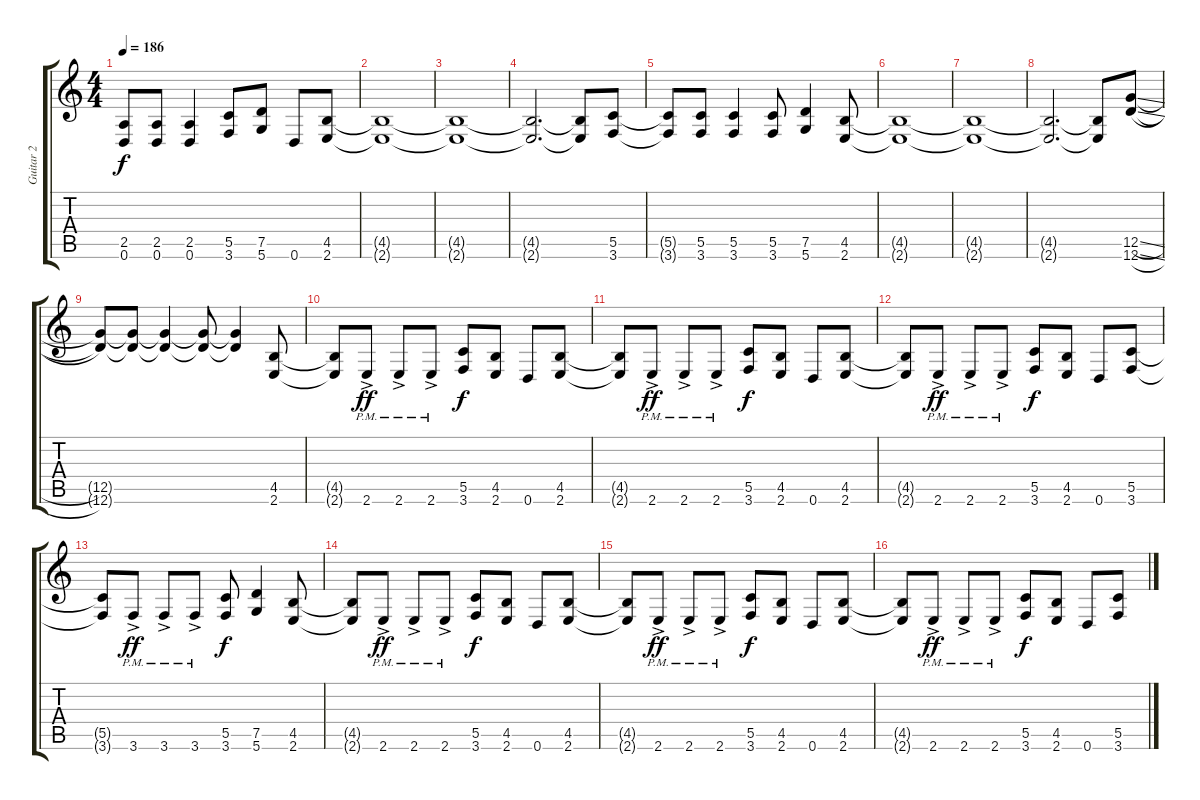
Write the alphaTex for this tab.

\track ("Guitar 2" "Guitar 2") {instrument distortionguitar}
\staff {score tabs}
\tuning (D4 A3 F3 C3 G2 D2) {hide}
\ts (4 4)
\tempo 186
\clef g2
\ks c
(2.5{t} 0.6{t}).8{dy f} (2.5 0.6).8 (2.5 0.6).4 (5.5 3.6).8 (7.5 5.6).8 0.6.8 (4.5 2.6).8 |
(4.5{t} 2.6{t}).1 |
(4.5{t} 2.6{t}).1 |
(4.5{t} 2.6{t}).2{d} (4.5{t} 2.6{t}).8 (5.5 3.6).8 |
(5.5{t} 3.6{t}).8 (5.5 3.6).8 (5.5 3.6).4 (5.5 3.6).8 (7.5 5.6).4 (4.5 2.6).8 |
(4.5{t} 2.6{t}).1 |
(4.5{t} 2.6{t}).1 |
(4.5{t} 2.6{t}).2{d} (4.5{t} 2.6{t}).8 (12.5{sl} 12.6{sl}).8 |
(12.5{t} 12.6{t}).8 (12.5{t} 12.6{t}).8 (12.5{t} 12.6{t}).4 (12.5{t} 12.6{t}).8 (12.5{t} 12.6{t}).4 (4.5 2.6).8 |
(4.5{t} 2.6{t}).8 2.6{ac pm}.8{dy ff} 2.6{ac pm}.8 2.6{ac pm}.8 (5.5 3.6).8{dy f} (4.5 2.6).8 0.6.8 (4.5 2.6).8 |
(4.5{t} 2.6{t}).8 2.6{ac pm}.8{dy ff} 2.6{ac pm}.8 2.6{ac pm}.8 (5.5 3.6).8{dy f} (4.5 2.6).8 0.6.8 (4.5 2.6).8 |
(4.5{t} 2.6{t}).8 2.6{ac pm}.8{dy ff} 2.6{ac pm}.8 2.6{ac pm}.8 (5.5 3.6).8{dy f} (4.5 2.6).8 0.6.8 (5.5 3.6).8 |
(5.5{t} 3.6{t}).8 3.6{ac pm}.8{dy ff} 3.6{ac pm}.8 3.6{ac pm}.8 (5.5 3.6).8{dy f} (7.5 5.6).4 (4.5 2.6).8 |
(4.5{t} 2.6{t}).8 2.6{ac pm}.8{dy ff} 2.6{ac pm}.8 2.6{ac pm}.8 (5.5 3.6).8{dy f} (4.5 2.6).8 0.6.8 (4.5 2.6).8 |
(4.5{t} 2.6{t}).8 2.6{ac pm}.8{dy ff} 2.6{ac pm}.8 2.6{ac pm}.8 (5.5 3.6).8{dy f} (4.5 2.6).8 0.6.8 (4.5 2.6).8 |
(4.5{t} 2.6{t}).8 2.6{ac pm}.8{dy ff} 2.6{ac pm}.8 2.6{ac pm}.8 (5.5 3.6).8{dy f} (4.5 2.6).8 0.6.8 (5.5 3.6).8
